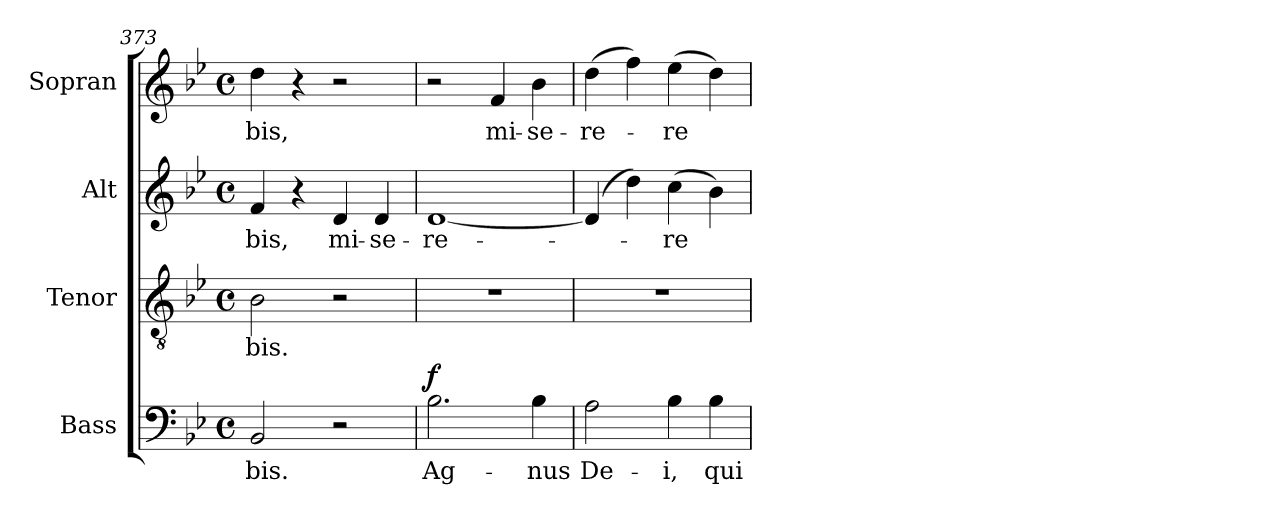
**kern	**text	**dynam	**kern	**text	**kern	**text	**kern	**text
*part4	*part4	*part4	*part3	*part3	*part2	*part2	*part1	*part1
*staff4	*staff4	*staff4	*staff3	*staff3	*staff2	*staff2	*staff1	*staff1
*I"Bass	*	*	*I"Tenor	*	*I"Alt	*	*I"Sopran	*
*I'B.	*	*	*I'T.	*	*I'A.	*	*I'S.	*
*clefF4	*	*	*clefGv2	*	*clefG2	*	*clefG2	*
*k[b-e-]	*	*	*k[b-e-]	*	*k[b-e-]	*	*k[b-e-]	*
*B-:	*	*	*B-:	*	*B-:	*	*B-:	*
*M4/4	*	*	*M4/4	*	*M4/4	*	*M4/4	*
*met(c)	*	*	*met(c)	*	*met(c)	*	*met(c)	*
=373	=373	=373	=373	=373	=373	=373	=373	=373
!	!LO:LY:b	!	!	!LO:LY:b	!	!LO:LY:b	!	!LO:LY:b
2BB-/	-bis.	.	2B-\	-bis.	4f/	-bis,	4dd\	-bis,
.	.	.	.	.	4r	.	4r	.
!	!	!	!	!	!	!LO:LY:b	!	!
2r	.	.	2r	.	4d/	mi-	2r	.
!	!	!	!	!	!	!LO:LY:b	!	!
.	.	.	.	.	4d/	-se-	.	.
=374	=374	=374	=374	=374	=374	=374	=374	=374
!	!LO:LY:b	!LO:DY:a	!	!	!	!LO:LY:b	!	!
2.B-\	Ag-	f	1r	.	[1d	-re-	2r	.
!	!	!	!	!	!	!	!	!LO:LY:b
.	.	.	.	.	.	.	4f/	mi-
!	!LO:LY:b	!	!	!	!	!	!	!LO:LY:b
4B-\	-nus	.	.	.	.	.	4b-\	-se-
=375	=375	=375	=375	=375	=375	=375	=375	=375
!	!LO:LY:b	!	!	!	!	!	!	!LO:LY:b
2A\	De-	.	1r	.	(4d/]	.	(>4dd\	-re-
.	.	.	.	.	4dd\)	.	4ff\)	.
!	!LO:LY:b	!	!	!	!	!LO:LY:b	!	!LO:LY:b
4B-\	-i,	.	.	.	(>4cc\	-re	(>4ee-\	-re
!	!LO:LY:b	!	!	!	!	!	!	!
4B-\	qui	.	.	.	4b-\)	.	4dd\)	.
=	=	=	=	=	=	=	=	=
*-	*-	*-	*-	*-	*-	*-	*-	*-
